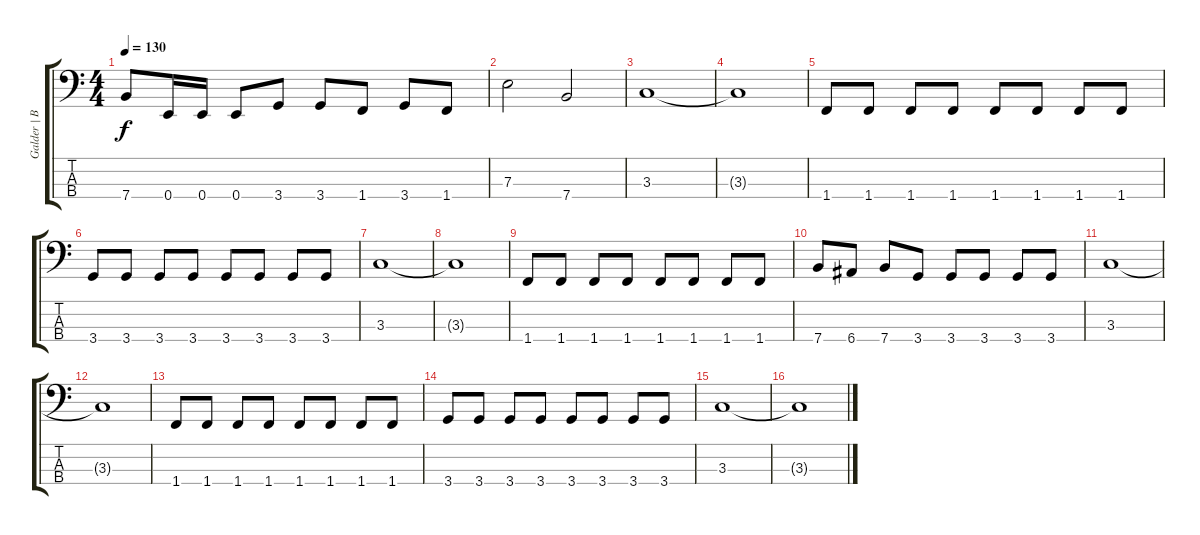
\track ("Galder | Bass" "Galder | B") {instrument electricbassfinger}
\staff {score tabs}
\tuning (G2 D2 A1 E1) {hide}
\ts (4 4)
\tempo 130
\clef f4
\ks c
7.4{t}.8{dy f} 0.4.16 0.4.16 0.4.8 3.4.8 3.4.8 1.4.8 3.4.8 1.4.8 |
7.3.2 7.4.2 |
3.3.1 |
3.3{t}.1 |
1.4.8 1.4.8 1.4.8 1.4.8 1.4.8 1.4.8 1.4.8 1.4.8 |
3.4.8 3.4.8 3.4.8 3.4.8 3.4.8 3.4.8 3.4.8 3.4.8 |
3.3.1 |
3.3{t}.1 |
1.4.8 1.4.8 1.4.8 1.4.8 1.4.8 1.4.8 1.4.8 1.4.8 |
7.4.8 6.4.8 7.4.8 3.4.8 3.4.8 3.4.8 3.4.8 3.4.8 |
3.3.1 |
3.3{t}.1 |
1.4.8 1.4.8 1.4.8 1.4.8 1.4.8 1.4.8 1.4.8 1.4.8 |
3.4.8 3.4.8 3.4.8 3.4.8 3.4.8 3.4.8 3.4.8 3.4.8 |
3.3.1 |
3.3{t}.1
